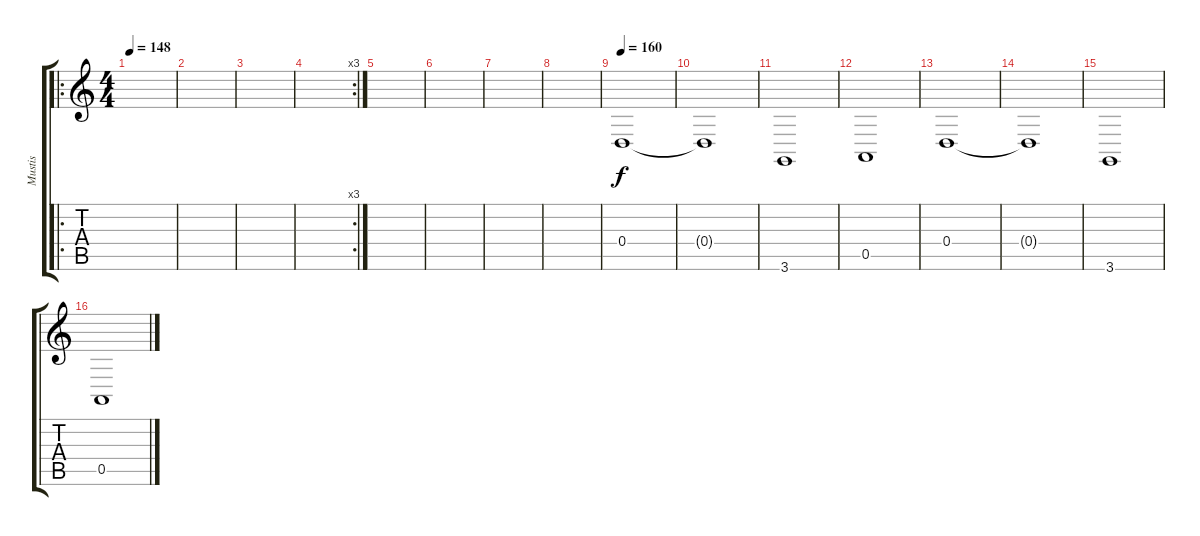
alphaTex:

\track ("Mustis" "Mustis") {instrument stringensemble1}
\staff {score tabs}
\tuning (E4 B3 G3 D3 A2 E2) {hide}
\ro
\ts (4 4)
\tempo 148
\clef g2
\ks c
|
|
|
\rc 3
|
|
|
|
|
\tempo 160
0.4.1 |
0.4{t}.1 |
3.6.1 |
0.5.1 |
0.4.1 |
0.4{t}.1 |
3.6.1 |
0.5.1
